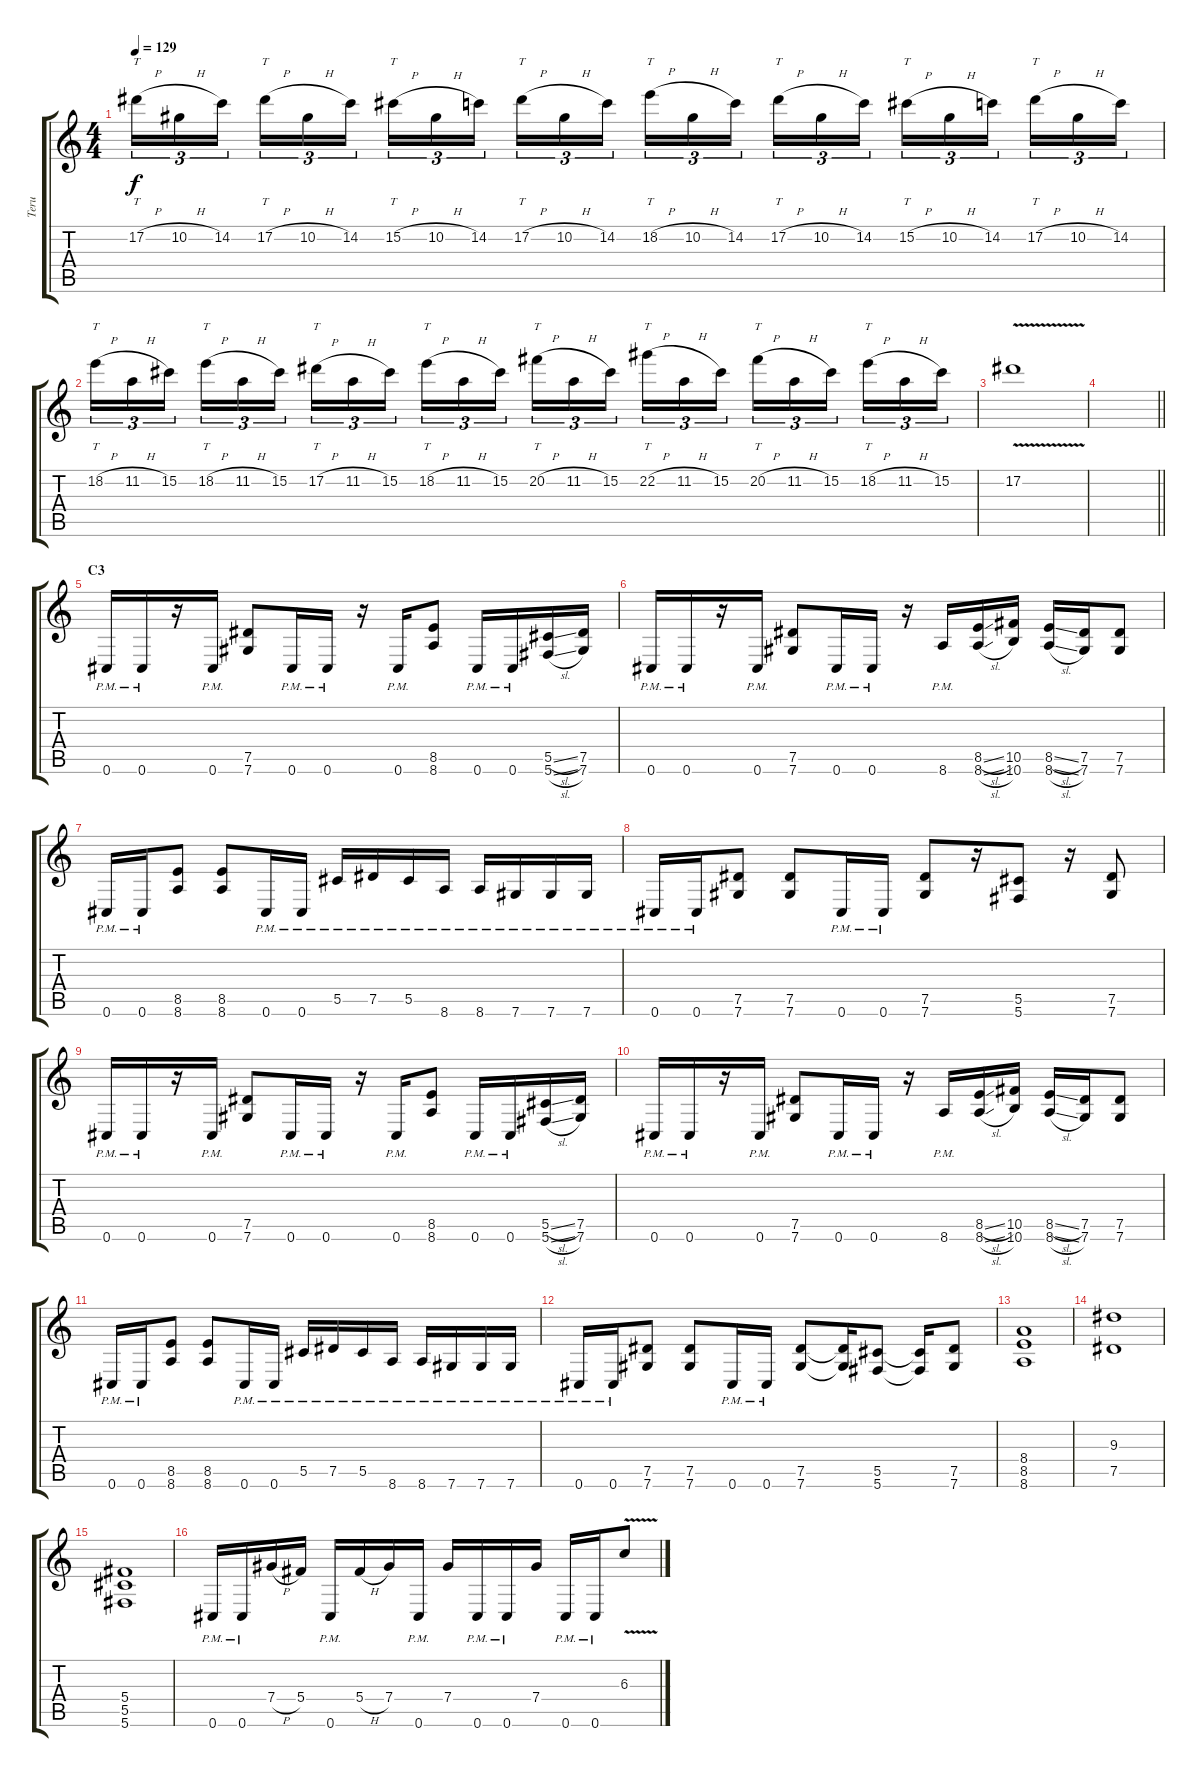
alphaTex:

\track ("Teru" "Teru") {instrument distortionguitar}
\staff {score tabs}
\tuning (Eb4 Bb3 Gb3 Db3 Ab2 Db2) {hide}
\ts (4 4)
\tempo 129
\clef g2
\ks c
17.2{h}.16{tt tu (3 2) dy f} 10.2{h}.16{tu (3 2)} 14.2.16{tu (3 2) beam splitsecondary} 17.2{h}.16{tt tu (3 2)} 10.2{h}.16{tu (3 2)} 14.2.16{tu (3 2)} 15.2{h}.16{tt tu (3 2)} 10.2{h}.16{tu (3 2)} 14.2.16{tu (3 2) beam splitsecondary} 17.2{h}.16{tt tu (3 2)} 10.2{h}.16{tu (3 2)} 14.2.16{tu (3 2)} 18.2{h}.16{tt tu (3 2)} 10.2{h}.16{tu (3 2)} 14.2.16{tu (3 2) beam splitsecondary} 17.2{h}.16{tt tu (3 2)} 10.2{h}.16{tu (3 2)} 14.2.16{tu (3 2)} 15.2{h}.16{tt tu (3 2)} 10.2{h}.16{tu (3 2)} 14.2.16{tu (3 2) beam splitsecondary} 17.2{h}.16{tt tu (3 2)} 10.2{h}.16{tu (3 2)} 14.2.16{tu (3 2)} |
18.2{h}.16{tt tu (3 2)} 11.2{h}.16{tu (3 2)} 15.2.16{tu (3 2) beam splitsecondary} 18.2{h}.16{tt tu (3 2)} 11.2{h}.16{tu (3 2)} 15.2.16{tu (3 2)} 17.2{h}.16{tt tu (3 2)} 11.2{h}.16{tu (3 2)} 15.2.16{tu (3 2) beam splitsecondary} 18.2{h}.16{tt tu (3 2)} 11.2{h}.16{tu (3 2)} 15.2.16{tu (3 2)} 20.2{h}.16{tt tu (3 2)} 11.2{h}.16{tu (3 2)} 15.2.16{tu (3 2) beam splitsecondary} 22.2{h}.16{tt tu (3 2)} 11.2{h}.16{tu (3 2)} 15.2.16{tu (3 2)} 20.2{h}.16{tt tu (3 2)} 11.2{h}.16{tu (3 2)} 15.2.16{tu (3 2) beam splitsecondary} 18.2{h}.16{tt tu (3 2)} 11.2{h}.16{tu (3 2)} 15.2.16{tu (3 2)} |
17.2{v}.1 |
\barLineRight lightlight
|
\section ("" "C3")
0.6{pm}.16 0.6{pm}.16 r.16 0.6{pm}.16 (7.5 7.6).8 0.6{pm}.16 0.6{pm}.16 r.16 0.6{pm}.16 (8.5 8.6).8 0.6{pm}.16 0.6{pm}.16 (5.5{sl} 5.6{sl}).16 (7.5 7.6).16 |
0.6{pm}.16 0.6{pm}.16 r.16 0.6{pm}.16 (7.5 7.6).8 0.6{pm}.16 0.6{pm}.16 r.16 8.6{pm}.16 (8.5{sl} 8.6{sl}).16 (10.5 10.6).16 (8.5{sl} 8.6{sl}).16 (7.5 7.6).16 (7.5 7.6).8 |
0.6{pm}.16 0.6{pm}.16 (8.5 8.6).8 (8.5 8.6).8 0.6{pm}.16 0.6{pm}.16 5.5{pm}.16 7.5{pm}.16 5.5{pm}.16 8.6{pm}.16 8.6{pm}.16 7.6{pm}.16 7.6{pm}.16 7.6{pm}.16 |
0.6{pm}.16 0.6{pm}.16 (7.5 7.6).8 (7.5 7.6).8 0.6{pm}.16 0.6{pm}.16 (7.5 7.6).8 r.16 (5.5 5.6).8 r.16 (7.5 7.6).8 |
0.6{pm}.16 0.6{pm}.16 r.16 0.6{pm}.16 (7.5 7.6).8 0.6{pm}.16 0.6{pm}.16 r.16 0.6{pm}.16 (8.5 8.6).8 0.6{pm}.16 0.6{pm}.16 (5.5{sl} 5.6{sl}).16 (7.5 7.6).16 |
0.6{pm}.16 0.6{pm}.16 r.16 0.6{pm}.16 (7.5 7.6).8 0.6{pm}.16 0.6{pm}.16 r.16 8.6{pm}.16 (8.5{sl} 8.6{sl}).16 (10.5 10.6).16 (8.5{sl} 8.6{sl}).16 (7.5 7.6).16 (7.5 7.6).8 |
0.6{pm}.16 0.6{pm}.16 (8.5 8.6).8 (8.5 8.6).8 0.6{pm}.16 0.6{pm}.16 5.5{pm}.16 7.5{pm}.16 5.5{pm}.16 8.6{pm}.16 8.6{pm}.16 7.6{pm}.16 7.6{pm}.16 7.6{pm}.16 |
0.6{pm}.16 0.6{pm}.16 (7.5 7.6).8 (7.5 7.6).8 0.6{pm}.16 0.6{pm}.16 (7.5 7.6).8 (7.5{t} 7.6{t}).16 (5.5 5.6).8 (5.5{t} 5.6{t}).16 (7.5 7.6).8 |
(8.4 8.5 8.6).1 |
(9.3 7.5).1 |
(5.4 5.5 5.6).1 |
0.6{pm}.16 0.6{pm}.16 7.4{h}.16 5.4.16 0.6{pm}.16 5.4{h}.16 7.4.16 0.6{pm}.16 7.4.16 0.6{pm}.16 0.6{pm}.16 7.4.16 0.6{pm}.16 0.6{pm}.16 6.3{v}.8
